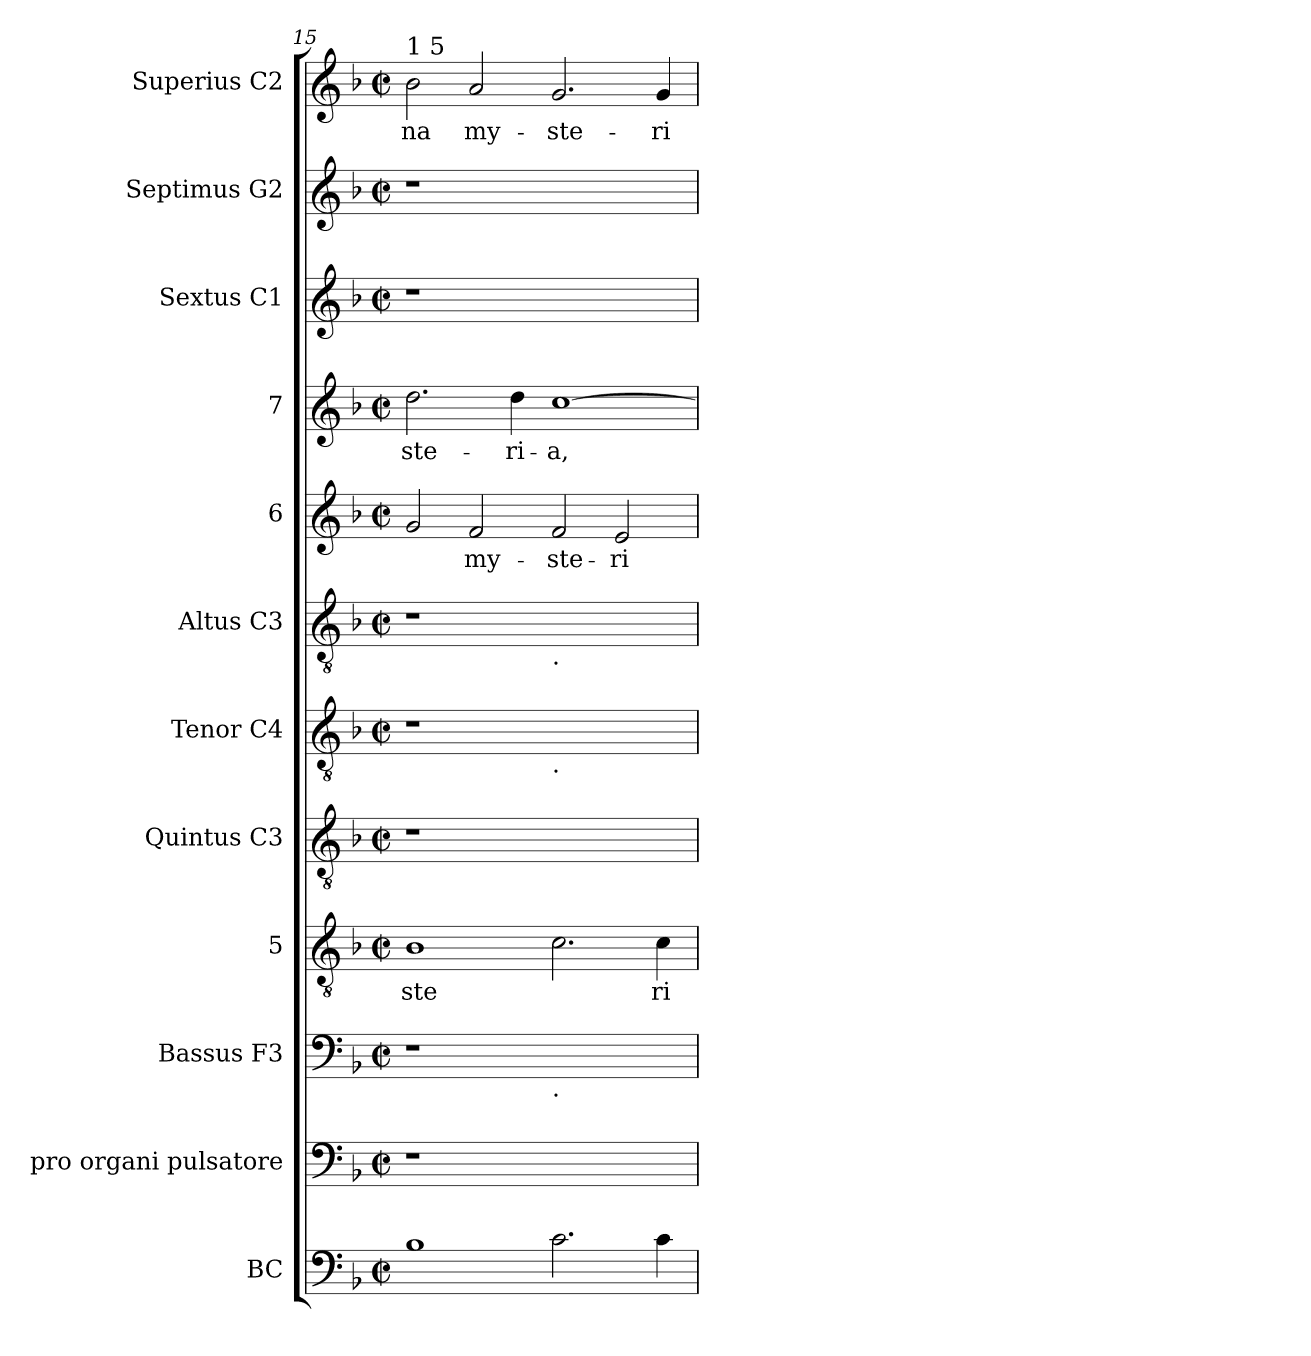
**kern	**text	**kern	**kern	**kern	**text	**kern	**kern	**kern	**kern	**text	**kern	**text	**kern	**kern	**kern	**text
*part12	*part12	*part11	*part10	*part9	*part9	*part8	*part7	*part6	*part5	*part5	*part4	*part4	*part3	*part2	*part1	*part1
*staff12	*staff12	*staff11	*staff10	*staff9	*staff9	*staff8	*staff7	*staff6	*staff5	*staff5	*staff4	*staff4	*staff3	*staff2	*staff1	*staff1
*I"BC	*	*I"pro organi  pulsatore	*I"Bassus  F3	*I"5	*	*I"Quintus  C3	*I"Tenor  C4	*I"Altus  C3	*I"6	*	*I"7	*	*I"Sextus  C1	*I"Septimus  G2	*I"Superius  C2	*
*I'BC	*	*	*I'B	*	*	*	*I'T	*I'A	*	*	*	*	*	*	*I'S	*
!!LO:PB:g=z
*clefF4	*	*clefF4	*clefF4	*clefGv2	*	*clefGv2	*clefGv2	*clefGv2	*clefG2	*	*clefG2	*	*clefG2	*clefG2	*clefG2	*
*k[b-]	*	*k[b-]	*k[b-]	*k[b-]	*	*k[b-]	*k[b-]	*k[b-]	*k[b-]	*	*k[b-]	*	*k[b-]	*k[b-]	*k[b-]	*
*F:	*	*F:	*F:	*F:	*	*F:	*F:	*F:	*F:	*	*F:	*	*F:	*F:	*F:	*
*M2/2	*	*M2/2	*M2/2	*M2/2	*	*M2/2	*M2/2	*M2/2	*M2/2	*	*M2/2	*	*M2/2	*M2/2	*M2/2	*
*met(c|)	*	*met(c|)	*met(c|)	*met(c|)	*	*met(c|)	*met(c|)	*met(c|)	*met(c|)	*	*met(c|)	*	*met(c|)	*met(c|)	*met(c|)	*
=15	=15	=15	=15	=15	=15	=15	=15	=15	=15	=15	=15	=15	=15	=15	=15	=15
!	!	!	!	!	!	!	!	!	!	!	!	!	!	!	!LO:TX:a:t=1 5	!
!	!LO:LY:a:cj	!	!	!	!LO:LY:b:cj	!	!	!	!	!LO:LY:b:cj	!	!LO:LY:b:cj	!	!	!	!LO:LY:b:cj
1B-	.	1r	1r	1B-	-ste-	1r	1r	1r	2g/	.	2.dd\	-ste-	1r	1r	2b-\	-na
!	!	!	!	!	!	!	!	!	!	!LO:LY:b:cj	!	!	!	!	!	!LO:LY:b:cj
.	.	.	.	.	.	.	.	.	2f/	my-	.	.	.	.	2a/	my-
!	!	!	!	!	!	!	!	!	!	!	!	!LO:LY:b:cj	!	!	!	!
.	.	.	.	.	.	.	.	.	.	.	4dd\	-ri-	.	.	.	.
!	!	!	!	!	!	!	!	!LO:TX:b:t=.	!	!	!	!	!	!	!	!
!	!	!	!	!	!	!	!LO:TX:b:t=.	!	!	!	!	!	!	!	!	!
!	!	!	!LO:TX:b:t=.	!	!	!	!	!	!	!	!	!	!	!	!	!
!	!LO:LY:a:cj	!	!	!	!LO:LY:b:cj	!	!	!	!	!LO:LY:b:cj	!	!LO:LY:b:cj	!	!	!	!LO:LY:b:cj
2.c\	.	1ryy	1ryy	2.c\	--	1ryy	1ryy	1ryy	2f/	-ste-	[>1cc	-a,	1ryy	1ryy	2.g/	-ste-
!	!	!	!	!	!	!	!	!	!	!LO:LY:b:cj	!	!	!	!	!	!
.	.	.	.	.	.	.	.	.	2e/	-ri-	.	.	.	.	.	.
!	!LO:LY:a:cj	!	!	!	!LO:LY:b:cj	!	!	!	!	!	!	!	!	!	!	!LO:LY:b:cj
4c\	.	.	.	4c\	-ri-	.	.	.	.	.	.	.	.	.	4g/	-ri-
=	=	=	=	=	=	=	=	=	=	=	=	=	=	=	=	=
*-	*-	*-	*-	*-	*-	*-	*-	*-	*-	*-	*-	*-	*-	*-	*-	*-
